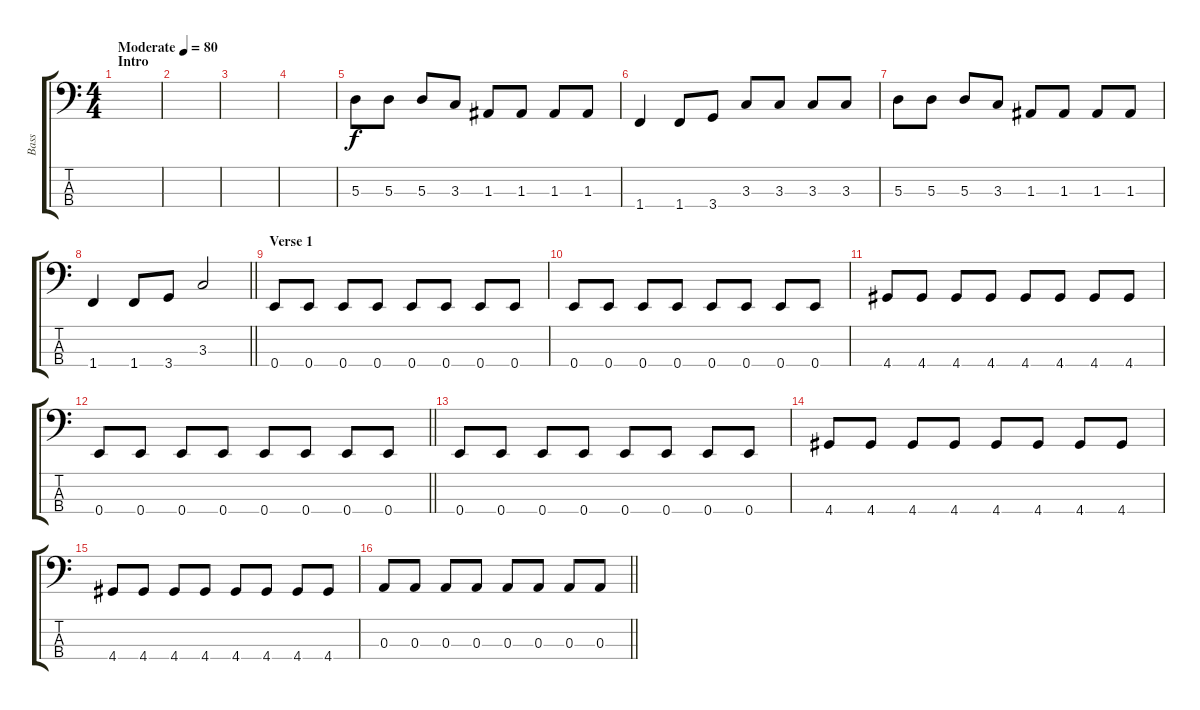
\track ("Bass" "Bass") {instrument electricbasspick}
\staff {score tabs}
\tuning (G2 D2 A1 E1) {hide}
\ts (4 4)
\section ("" "Intro")
\tempo (80 "Moderate")
\clef f4
\ks c
|
|
|
|
5.3.8 5.3.8 5.3.8 3.3.8 1.3.8 1.3.8 1.3.8 1.3.8 |
1.4.4 1.4.8 3.4.8 3.3.8 3.3.8 3.3.8 3.3.8 |
5.3.8 5.3.8 5.3.8 3.3.8 1.3.8 1.3.8 1.3.8 1.3.8 |
\barLineRight lightlight
1.4.4 1.4.8 3.4.8 3.3.2 |
\section ("" "Verse 1")
0.4.8 0.4.8 0.4.8 0.4.8 0.4.8 0.4.8 0.4.8 0.4.8 |
0.4.8 0.4.8 0.4.8 0.4.8 0.4.8 0.4.8 0.4.8 0.4.8 |
4.4.8 4.4.8 4.4.8 4.4.8 4.4.8 4.4.8 4.4.8 4.4.8 |
\barLineRight lightlight
0.4.8 0.4.8 0.4.8 0.4.8 0.4.8 0.4.8 0.4.8 0.4.8 |
0.4.8 0.4.8 0.4.8 0.4.8 0.4.8 0.4.8 0.4.8 0.4.8 |
4.4.8 4.4.8 4.4.8 4.4.8 4.4.8 4.4.8 4.4.8 4.4.8 |
4.4.8 4.4.8 4.4.8 4.4.8 4.4.8 4.4.8 4.4.8 4.4.8 |
\barLineRight lightlight
0.3.8 0.3.8 0.3.8 0.3.8 0.3.8 0.3.8 0.3.8 0.3.8
